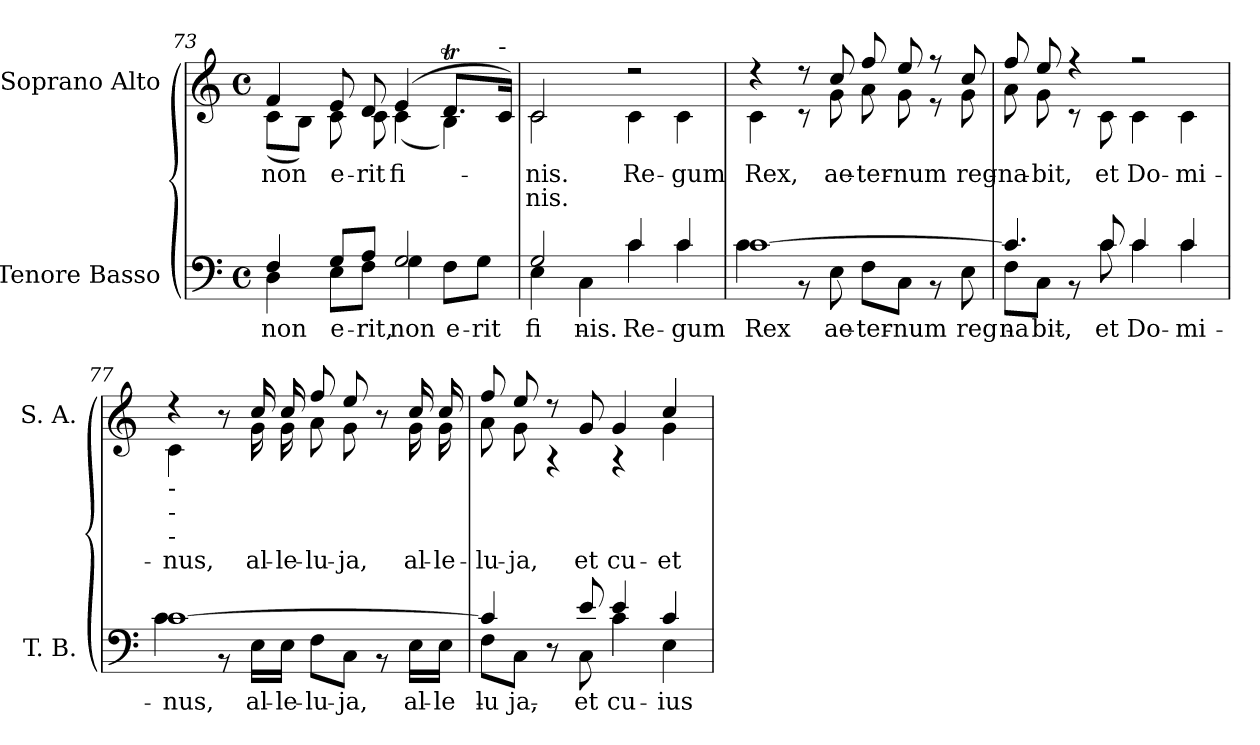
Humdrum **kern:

**kern	**text	**kern	**text	**text
*part2	*part2	*part1	*part1	*part1
*staff2	*staff2	*staff1	*staff1	*staff1
*I"Tenore Basso	*	*I"Soprano Alto	*	*
*I'T. B.	*	*I'S. A.	*	*
*clefF4	*	*clefG2	*	*
*k[]	*	*k[]	*	*
*C:	*	*C:	*	*
*M4/4	*	*M4/4	*	*
*met(c)	*	*met(c)	*	*
=73	=73	=73	=73	=73
!	!LO:LY:a:color=#000000	!	!	!
*^	*	*	*	*
!	!	!LO:LY:b:color=#000000	!	!	!
!	!	!	!	!LO:LY:a:color=#000000	!
*	*	*	*^	*	*
!	!	!	!	!	!LO:LY:b:color=#000000	!
4Fi/	4Di\	non	4fi/	(8ci\L	non	.
.	.	.	.	8Bi\J)	.	.
!	!	!LO:LY:a:color=#000000	!	!	!	!
!	!	!LO:LY:b:color=#000000	!	!	!	!
!	!	!	!	!	!LO:LY:a:color=#000000	!
!	!	!	!	!	!LO:LY:b:color=#000000	!
8Gi/L	8Ei\L	e-	8ei/	8ci\	e-	.
!	!	!LO:LY:a:color=#000000	!	!	!	!
!	!	!LO:LY:b:color=#000000	!	!	!	!
!	!	!	!	!	!LO:LY:a:color=#000000	!
!	!	!	!	!	!LO:LY:b:color=#000000	!
8Ai/J	8Fi\J	-rit,	8di/	8ci\	-rit	.
!	!	!LO:LY:a:color=#000000	!	!	!	!
!	!	!LO:LY:b:color=#000000	!	!	!	!
!	!	!	!	!	!LO:LY:a:color=#000000	!
!	!	!	!	!	!LO:LY:b:color=#000000	!
2Gi/	4Gi\	non	(4ei/	(4ci\	fi-	.
!	!	!LO:LY:b:color=#000000	!	!	!	!
.	8Fi\L	e-	8.dTi/L	4Bi\)	.	.
!	!	!LO:LY:b:color=#000000	!	!	!	!
.	8Gi\J	-rit	.	.	.	.
!	!	!	!LO:TX:a:t=-	!	!	!
.	.	.	16ci/Jk)	.	.	.
=74	=74	=74	=74	=74	=74	=74
!	!	!LO:LY:a:color=#000000	!	!	!	!
!	!	!LO:LY:b:color=#000000	!	!	!	!
!	!	!	!	!	!LO:LY:a:color=#000000	!LO:LY:b:color=#000000
2Gi/	4Ei\	fi-	2ci/	2ci\	-nis.	-nis.
!	!	!LO:LY:b:color=#000000	!	!	!	!
.	4Ci\	-nis.	.	.	.	.
!	!	!LO:LY:a:color=#000000	!	!	!	!
!	!	!LO:LY:b:color=#000000	!	!	!	!
!	!	!	!	!	!LO:LY:b:color=#000000	!
4ci/	4ci\	Re-	2r	4ci\	Re-	.
!	!	!LO:LY:a:color=#000000	!	!	!	!
!	!	!LO:LY:b:color=#000000	!	!	!	!
!	!	!	!	!	!LO:LY:b:color=#000000	!
4ci/	4ci\	-gum	.	4ci\	-gum	.
=75	=75	=75	=75	=75	=75	=75
!	!	!LO:LY:a:color=#000000	!	!	!	!
!	!	!LO:LY:b:color=#000000	!	!	!	!
!	!	!	!	!	!LO:LY:b:color=#000000	!
[1ci	4ci\	Rex	4r	4ci\	Rex,	.
.	8r	.	8r	8r	.	.
!	!	!LO:LY:b:color=#000000	!	!	!	!
!	!	!	!	!	!LO:LY:b:color=#000000	!
.	8Ei\	ae-	8cci/	8gi\	ae-	.
!	!	!LO:LY:b:color=#000000	!	!	!	!
!	!	!	!	!	!LO:LY:b:color=#000000	!
.	8Fi\L	-ter-	8ffi/	8ai\	-ter-	.
!	!	!LO:LY:b:color=#000000	!	!	!	!
!	!	!	!	!	!LO:LY:b:color=#000000	!
.	8Ci\J	-num	8eei/	8gi\	-num	.
.	8r	.	8r	8r	.	.
!	!	!LO:LY:b:color=#000000	!	!	!	!
!	!	!	!	!	!LO:LY:b:color=#000000	!
.	8Ei\	reg-	8cci/	8gi\	reg-	.
=76	=76	=76	=76	=76	=76	=76
!	!	!LO:LY:b:color=#000000	!	!	!	!
!	!	!	!	!	!LO:LY:b:color=#000000	!
4.ci/]	8Fi\L	-na-	8ffi/	8ai\	-na-	.
!	!	!LO:LY:b:color=#000000	!	!	!	!
!	!	!	!	!	!LO:LY:b:color=#000000	!
.	8Ci\J	-bit,	8eei/	8gi\	-bit,	.
.	8r	.	4r	8r	.	.
!	!	!LO:LY:a:color=#000000	!	!	!	!
!	!	!LO:LY:b:color=#000000	!	!	!	!
!	!	!	!	!	!LO:LY:b:color=#000000	!
8ci/	8ci\	et	.	8ci\	et	.
!	!	!LO:LY:a:color=#000000	!	!	!	!
!	!	!LO:LY:b:color=#000000	!	!	!	!
!	!	!	!	!	!LO:LY:b:color=#000000	!
4ci/	4ci\	Do-	2r	4ci\	Do-	.
!	!	!LO:LY:a:color=#000000	!	!	!	!
!	!	!LO:LY:b:color=#000000	!	!	!	!
!	!	!	!	!	!LO:LY:b:color=#000000	!
4ci/	4ci\	-mi-	.	4ci\	-mi-	.
!!LO:LB:g=z	!!
=77	=77	=77	=77	=77	=77	=77
!	!	!LO:LY:a:color=#000000	!	!	!	!
!	!	!LO:LY:b:color=#000000	!	!	!	!
!	!	!	!LO:TX:b:t=-	!	!	!
!	!	!	!LO:TX:b:t=-	!	!	!
!	!	!	!LO:TX:b:t=-	!	!	!
!	!	!	!	!	!LO:LY:b:color=#000000	!
[1ci	4ci\	-nus,	4r	4ci\	-nus,	.
.	8r	.	8r	8ryy	.	.
!	!	!LO:LY:b:color=#000000	!	!	!	!
!	!	!	!	!	!LO:LY:b:color=#000000	!
.	16Ei\LL	al-	16cci/	16gi\	al-	.
!	!	!LO:LY:b:color=#000000	!	!	!	!
!	!	!	!	!	!LO:LY:b:color=#000000	!
.	16Ei\JJ	-le-	16cci/	16gi\	-le-	.
!	!	!LO:LY:b:color=#000000	!	!	!	!
!	!	!	!	!	!LO:LY:b:color=#000000	!
.	8Fi\L	-lu-	8ffi/	8ai\	-lu-	.
!	!	!LO:LY:b:color=#000000	!	!	!	!
!	!	!	!	!	!LO:LY:b:color=#000000	!
.	8Ci\J	-ja,	8eei/	8gi\	-ja,	.
.	8r	.	8r	8ryy	.	.
!	!	!LO:LY:b:color=#000000	!	!	!	!
!	!	!	!	!	!LO:LY:b:color=#000000	!
.	16Ei\LL	al-	16cci/	16gi\	al-	.
!	!	!LO:LY:b:color=#000000	!	!	!	!
!	!	!	!	!	!LO:LY:b:color=#000000	!
.	16Ei\JJ	-le-	16cci/	16gi\	-le-	.
=78	=78	=78	=78	=78	=78	=78
!	!	!LO:LY:b:color=#000000	!	!	!	!
!	!	!	!	!	!LO:LY:b:color=#000000	!
4ci/]	8Fi\L	-lu-	8ffi/	8ai\	-lu-	.
!	!	!LO:LY:b:color=#000000	!	!	!	!
!	!	!	!	!	!LO:LY:b:color=#000000	!
.	8Ci\J	-ja,	8eei/	8gi\	-ja,	.
8r	8ryy	.	8r	4r	.	.
!	!	!LO:LY:a:color=#000000	!	!	!	!
!	!	!	!	!	!LO:LY:a:color=#000000	!
8ei/	8Ci\	et	8gi/	.	et	.
!	!	!LO:LY:a:color=#000000	!	!	!	!
!	!	!	!	!	!LO:LY:a:color=#000000	!
4ei/	4ci\	cu-	4gi/	4r	cu-	.
!	!	!LO:LY:a:color=#000000	!	!	!	!
!	!	!	!	!	!LO:LY:a:color=#000000	!
!	!	!	!	!	!LO:LY:b:color=#000000	!
4ci/	4Ei\	-ius	4cci/	4gi\	et	.
*v	*v	*	*	*	*	*
*	*	*v	*v	*	*
=	=	=	=	=
*-	*-	*-	*-	*-
